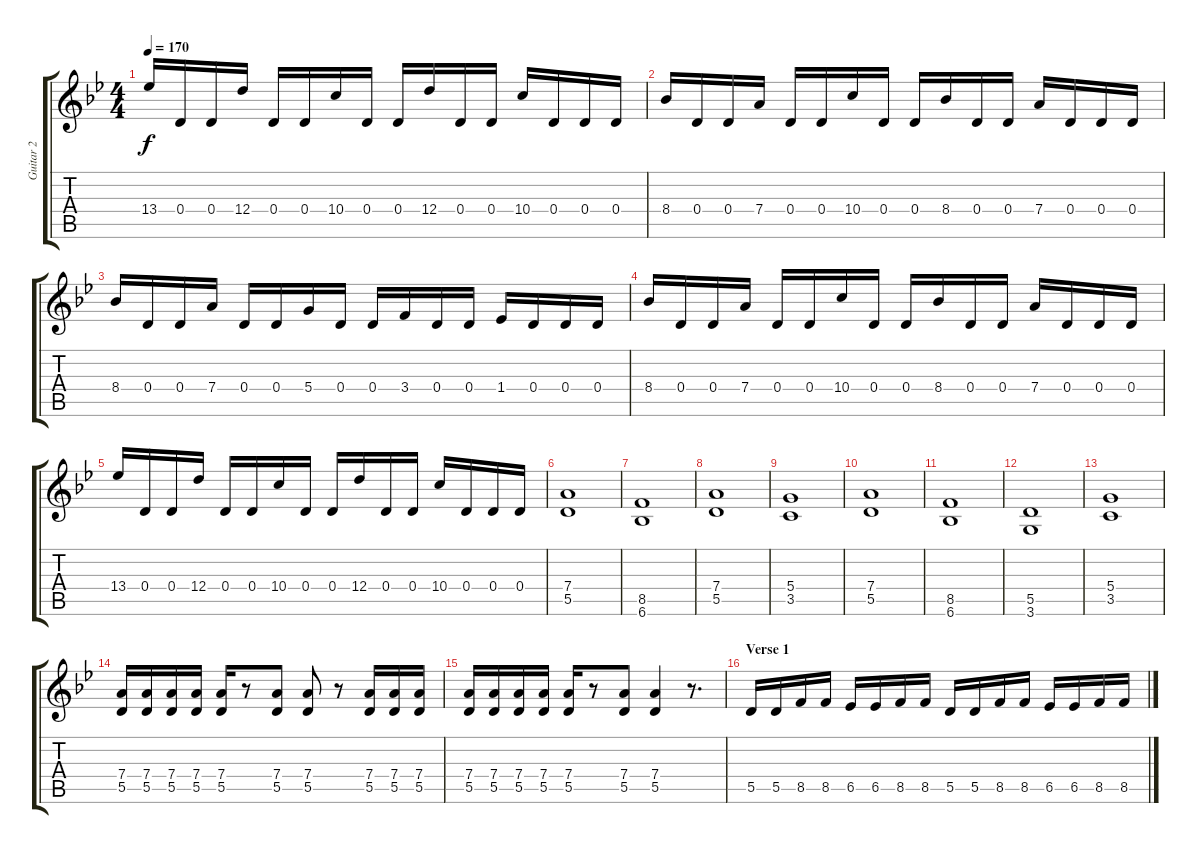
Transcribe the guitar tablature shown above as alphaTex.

\track ("Guitar 2" "Guitar 2") {instrument overdrivenguitar}
\staff {score tabs}
\tuning (E4 B3 G3 D3 A2 E2) {hide}
\ts (4 4)
\tempo 170
\clef g2
\ks bb
13.4.16{dy f} 0.4.16 0.4.16 12.4.16 0.4.16 0.4.16 10.4.16 0.4.16 0.4.16 12.4.16 0.4.16 0.4.16 10.4.16 0.4.16 0.4.16 0.4.16 |
8.4.16 0.4.16 0.4.16 7.4.16 0.4.16 0.4.16 10.4.16 0.4.16 0.4.16 8.4.16 0.4.16 0.4.16 7.4.16 0.4.16 0.4.16 0.4.16 |
8.4.16 0.4.16 0.4.16 7.4.16 0.4.16 0.4.16 5.4.16 0.4.16 0.4.16 3.4.16 0.4.16 0.4.16 1.4.16 0.4.16 0.4.16 0.4.16 |
8.4.16 0.4.16 0.4.16 7.4.16 0.4.16 0.4.16 10.4.16 0.4.16 0.4.16 8.4.16 0.4.16 0.4.16 7.4.16 0.4.16 0.4.16 0.4.16 |
13.4.16 0.4.16 0.4.16 12.4.16 0.4.16 0.4.16 10.4.16 0.4.16 0.4.16 12.4.16 0.4.16 0.4.16 10.4.16 0.4.16 0.4.16 0.4.16 |
(7.4 5.5).1 |
(8.5 6.6).1 |
(7.4 5.5).1 |
(5.4 3.5).1 |
(7.4 5.5).1 |
(8.5 6.6).1 |
(5.5 3.6).1 |
(5.4 3.5).1 |
(7.4 5.5).16 (7.4 5.5).16 (7.4 5.5).16 (7.4 5.5).16 (7.4 5.5).16 r.8 (7.4 5.5).8 (7.4 5.5).8 r.8 (7.4 5.5).16 (7.4 5.5).16 (7.4 5.5).16 |
(7.4 5.5).16 (7.4 5.5).16 (7.4 5.5).16 (7.4 5.5).16 (7.4 5.5).16 r.8 (7.4 5.5).8 (7.4 5.5).4 r.8{d} |
\section ("" "Verse 1")
5.5.16 5.5.16 8.5.16 8.5.16 6.5.16 6.5.16 8.5.16 8.5.16 5.5.16 5.5.16 8.5.16 8.5.16 6.5.16 6.5.16 8.5.16 8.5.16
